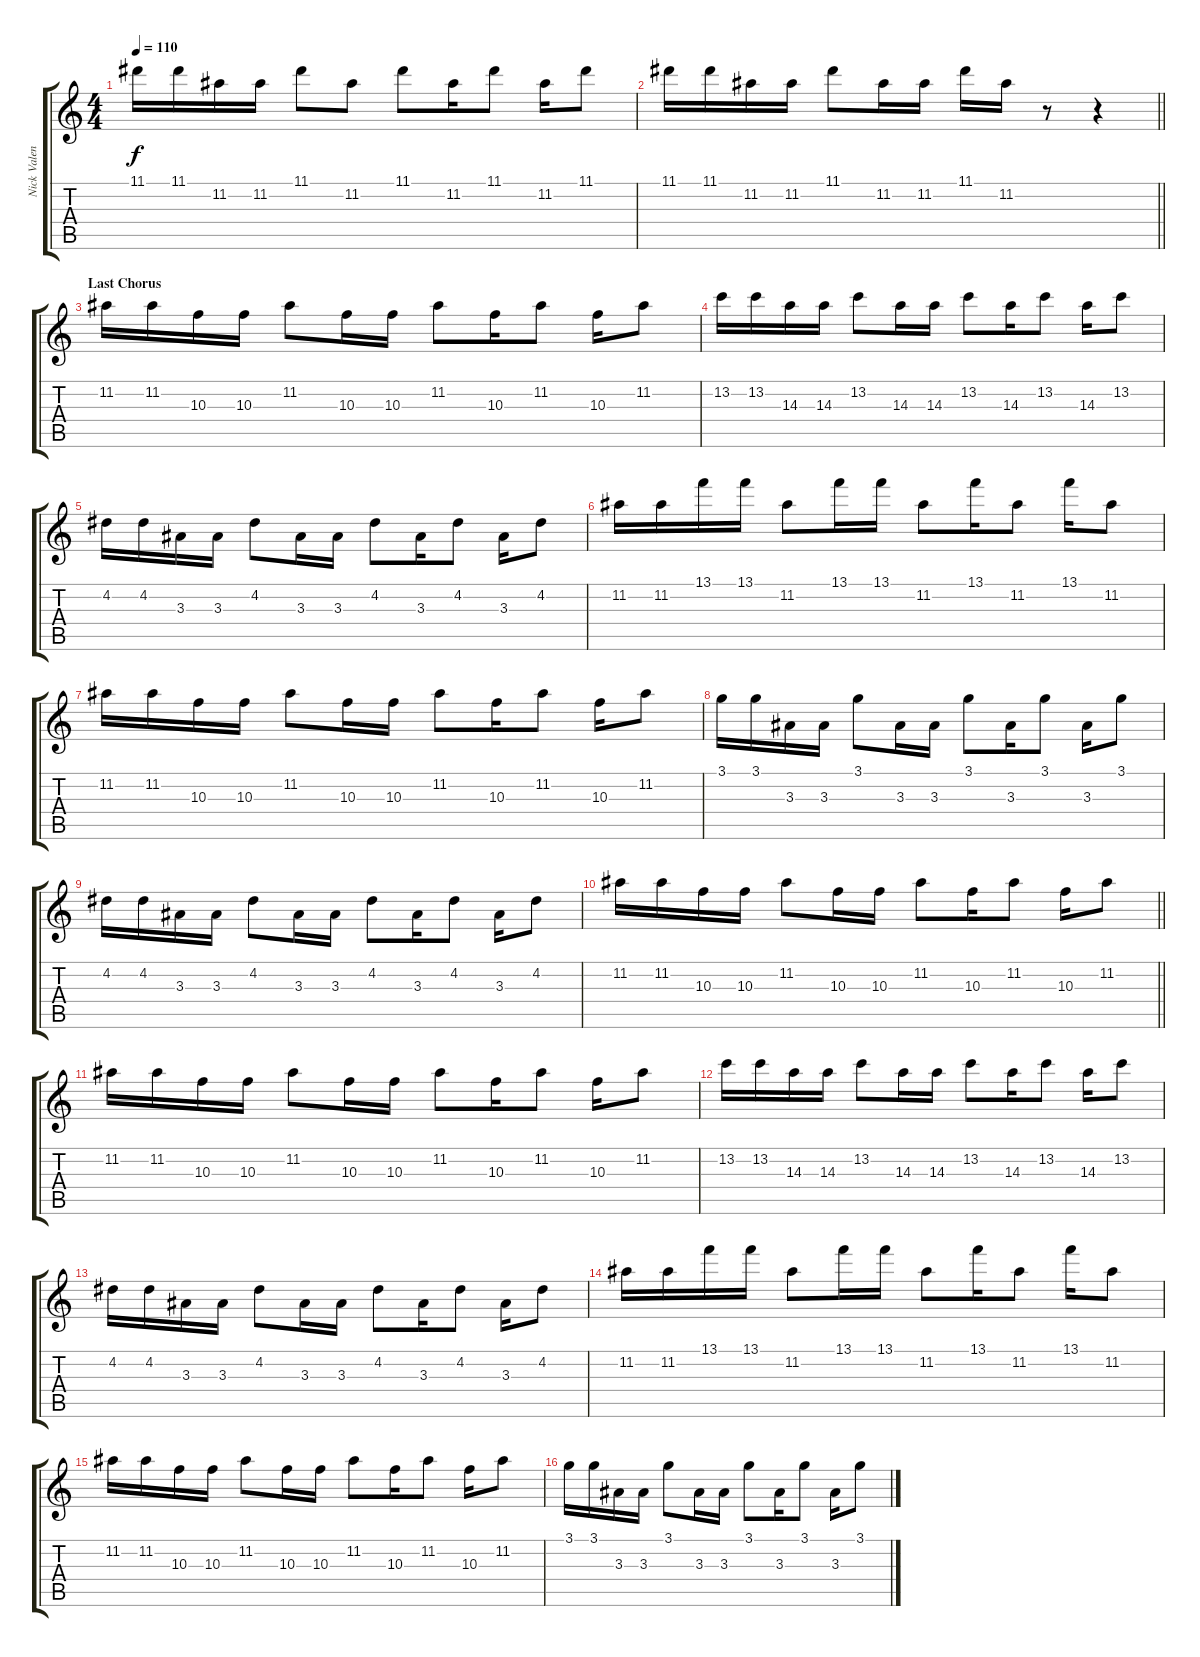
\track ("Nick Valensi" "Nick Valen") {instrument distortionguitar}
\staff {score tabs}
\tuning (E4 B3 G3 D3 A2 E2) {hide}
\ts (4 4)
\tempo 110
\clef g2
\ks c
11.1.16{dy f} 11.1.16 11.2.16 11.2.16 11.1.8 11.2.8 11.1.8 11.2.16 11.1.8 11.2.16 11.1.8 |
\barLineRight lightlight
11.1.16 11.1.16 11.2.16 11.2.16 11.1.8 11.2.16 11.2.16 11.1.16 11.2.16 r.8 r.4 |
\section ("" "Last Chorus")
11.2.16 11.2.16 10.3.16 10.3.16 11.2.8 10.3.16 10.3.16 11.2.8 10.3.16 11.2.8 10.3.16 11.2.8 |
13.2.16 13.2.16 14.3.16 14.3.16 13.2.8 14.3.16 14.3.16 13.2.8 14.3.16 13.2.8 14.3.16 13.2.8 |
4.2.16 4.2.16 3.3.16 3.3.16 4.2.8 3.3.16 3.3.16 4.2.8 3.3.16 4.2.8 3.3.16 4.2.8 |
11.2.16 11.2.16 13.1.16 13.1.16 11.2.8 13.1.16 13.1.16 11.2.8 13.1.16 11.2.8 13.1.16 11.2.8 |
11.2.16 11.2.16 10.3.16 10.3.16 11.2.8 10.3.16 10.3.16 11.2.8 10.3.16 11.2.8 10.3.16 11.2.8 |
3.1.16 3.1.16 3.3.16 3.3.16 3.1.8 3.3.16 3.3.16 3.1.8 3.3.16 3.1.8 3.3.16 3.1.8 |
4.2.16 4.2.16 3.3.16 3.3.16 4.2.8 3.3.16 3.3.16 4.2.8 3.3.16 4.2.8 3.3.16 4.2.8 |
\barLineRight lightlight
11.2.16 11.2.16 10.3.16 10.3.16 11.2.8 10.3.16 10.3.16 11.2.8 10.3.16 11.2.8 10.3.16 11.2.8 |
11.2.16 11.2.16 10.3.16 10.3.16 11.2.8 10.3.16 10.3.16 11.2.8 10.3.16 11.2.8 10.3.16 11.2.8 |
13.2.16 13.2.16 14.3.16 14.3.16 13.2.8 14.3.16 14.3.16 13.2.8 14.3.16 13.2.8 14.3.16 13.2.8 |
4.2.16 4.2.16 3.3.16 3.3.16 4.2.8 3.3.16 3.3.16 4.2.8 3.3.16 4.2.8 3.3.16 4.2.8 |
11.2.16 11.2.16 13.1.16 13.1.16 11.2.8 13.1.16 13.1.16 11.2.8 13.1.16 11.2.8 13.1.16 11.2.8 |
11.2.16 11.2.16 10.3.16 10.3.16 11.2.8 10.3.16 10.3.16 11.2.8 10.3.16 11.2.8 10.3.16 11.2.8 |
3.1.16 3.1.16 3.3.16 3.3.16 3.1.8 3.3.16 3.3.16 3.1.8 3.3.16 3.1.8 3.3.16 3.1.8
